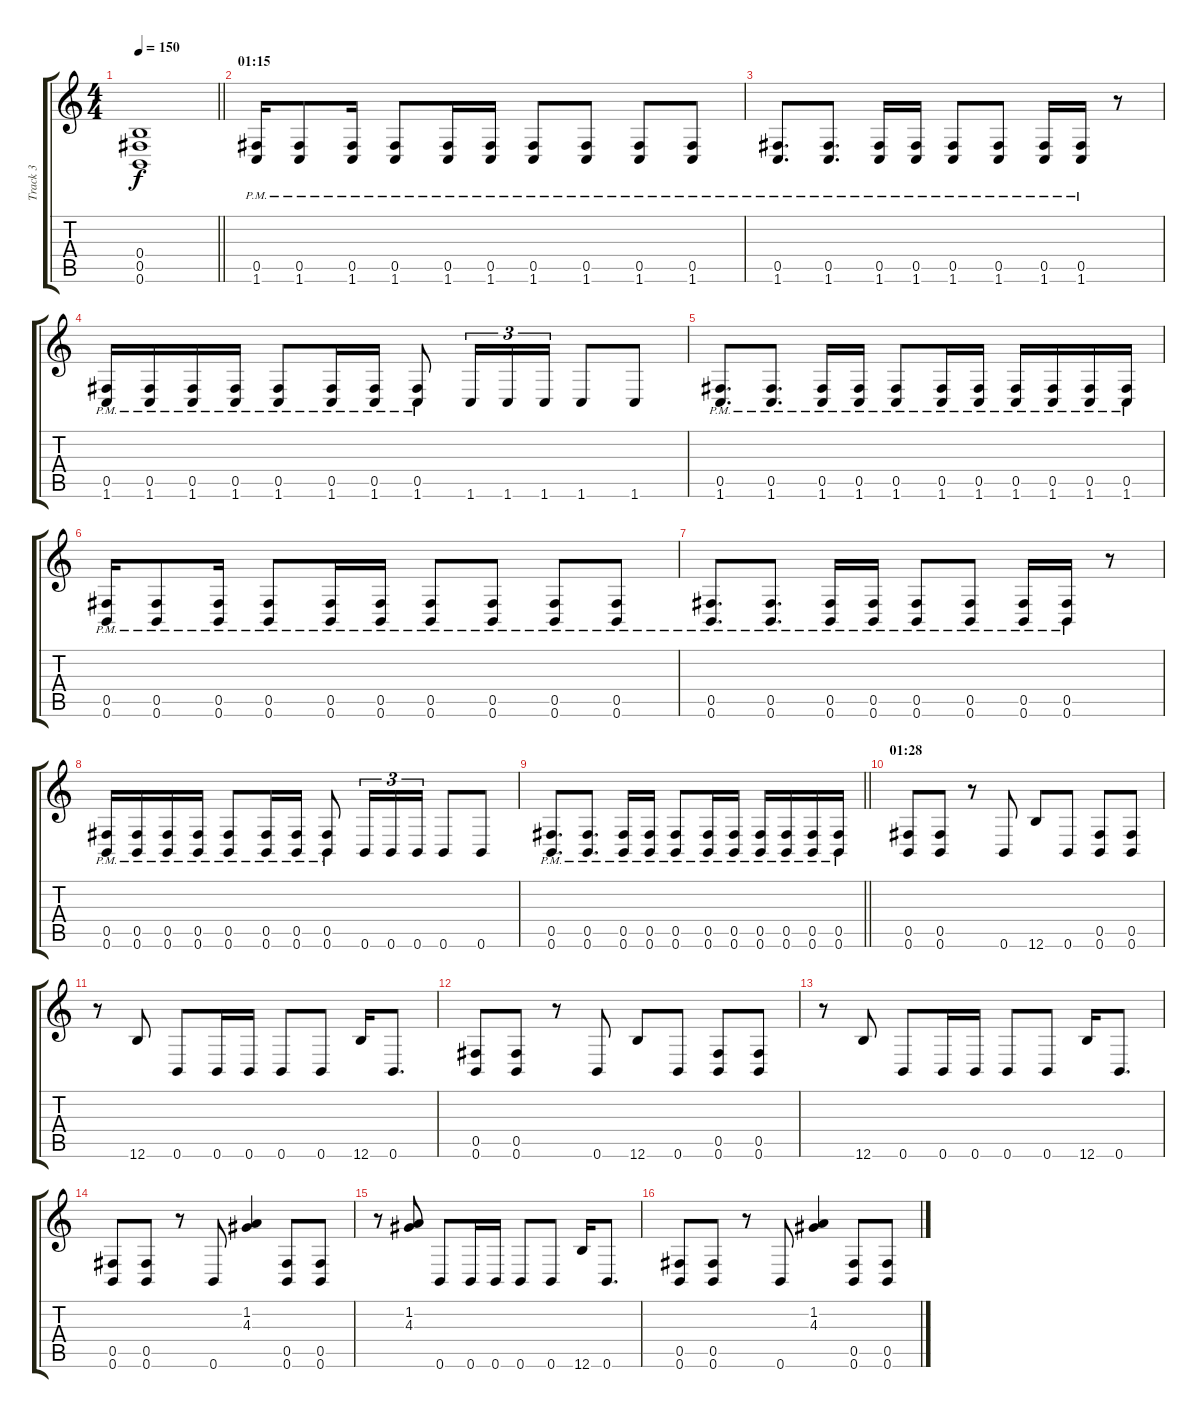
\track ("Track 3" "Track 3") {instrument overdrivenguitar}
\staff {score tabs}
\tuning (Db4 Ab3 E3 B2 Gb2 B1) {hide}
\ts (4 4)
\tempo 150
\clef g2
\barLineRight lightlight
\ks c
(0.4{t} 0.5{t} 0.6{t}).1{dy f} |
\section ("" "01:15")
(0.5{pm} 1.6{pm}).16 (0.5{pm} 1.6{pm}).8 (0.5{pm} 1.6{pm}).16 (0.5{pm} 1.6{pm}).8 (0.5{pm} 1.6{pm}).16 (0.5{pm} 1.6{pm}).16 (0.5{pm} 1.6{pm}).8 (0.5{pm} 1.6{pm}).8 (0.5{pm} 1.6{pm}).8 (0.5{pm} 1.6{pm}).8 |
(0.5{pm} 1.6{pm}).8{d} (0.5{pm} 1.6{pm}).8{d} (0.5{pm} 1.6{pm}).16 (0.5{pm} 1.6{pm}).16 (0.5{pm} 1.6{pm}).8 (0.5{pm} 1.6{pm}).8 (0.5{pm} 1.6{pm}).16 (0.5{pm} 1.6{pm}).16 r.8 |
(0.5{pm} 1.6{pm}).16 (0.5{pm} 1.6{pm}).16 (0.5{pm} 1.6{pm}).16 (0.5{pm} 1.6{pm}).16 (0.5{pm} 1.6{pm}).8 (0.5{pm} 1.6{pm}).16 (0.5{pm} 1.6{pm}).16 (0.5{pm} 1.6{pm}).8 1.6.16{tu (3 2)} 1.6.16{tu (3 2)} 1.6.16{tu (3 2)} 1.6.8 1.6.8 |
(0.5{pm} 1.6{pm}).8{d} (0.5{pm} 1.6{pm}).8{d} (0.5{pm} 1.6{pm}).16 (0.5{pm} 1.6{pm}).16 (0.5{pm} 1.6{pm}).8 (0.5{pm} 1.6{pm}).16 (0.5{pm} 1.6{pm}).16 (0.5{pm} 1.6{pm}).16 (0.5{pm} 1.6{pm}).16 (0.5{pm} 1.6{pm}).16 (0.5{pm} 1.6{pm}).16 |
(0.5{pm} 0.6{pm}).16 (0.5{pm} 0.6{pm}).8 (0.5{pm} 0.6{pm}).16 (0.5{pm} 0.6{pm}).8 (0.5{pm} 0.6{pm}).16 (0.5{pm} 0.6{pm}).16 (0.5{pm} 0.6{pm}).8 (0.5{pm} 0.6{pm}).8 (0.5{pm} 0.6{pm}).8 (0.5{pm} 0.6{pm}).8 |
(0.5{pm} 0.6{pm}).8{d} (0.5{pm} 0.6{pm}).8{d} (0.5{pm} 0.6{pm}).16 (0.5{pm} 0.6{pm}).16 (0.5{pm} 0.6{pm}).8 (0.5{pm} 0.6{pm}).8 (0.5{pm} 0.6{pm}).16 (0.5{pm} 0.6{pm}).16 r.8 |
(0.5{pm} 0.6{pm}).16 (0.5{pm} 0.6{pm}).16 (0.5{pm} 0.6{pm}).16 (0.5{pm} 0.6{pm}).16 (0.5{pm} 0.6{pm}).8 (0.5{pm} 0.6{pm}).16 (0.5{pm} 0.6{pm}).16 (0.5{pm} 0.6{pm}).8 0.6.16{tu (3 2)} 0.6.16{tu (3 2)} 0.6.16{tu (3 2)} 0.6.8 0.6.8 |
\barLineRight lightlight
(0.5{pm} 0.6{pm}).8{d} (0.5{pm} 0.6{pm}).8{d} (0.5{pm} 0.6{pm}).16 (0.5{pm} 0.6{pm}).16 (0.5{pm} 0.6{pm}).8 (0.5{pm} 0.6{pm}).16 (0.5{pm} 0.6{pm}).16 (0.5{pm} 0.6{pm}).16 (0.5{pm} 0.6{pm}).16 (0.5{pm} 0.6{pm}).16 (0.5{pm} 0.6{pm}).16 |
\section ("" "01:28")
(0.5 0.6).8 (0.5 0.6).8 r.8 0.6.8 12.6.8 0.6.8 (0.5 0.6).8 (0.5 0.6).8 |
r.8 12.6.8 0.6.8 0.6.16 0.6.16 0.6.8 0.6.8 12.6.16 0.6.8{d} |
(0.5 0.6).8 (0.5 0.6).8 r.8 0.6.8 12.6.8 0.6.8 (0.5 0.6).8 (0.5 0.6).8 |
r.8 12.6.8 0.6.8 0.6.16 0.6.16 0.6.8 0.6.8 12.6.16 0.6.8{d} |
(0.5 0.6).8 (0.5 0.6).8 r.8 0.6.8 (1.2 4.3).4 (0.5 0.6).8 (0.5 0.6).8 |
r.8 (1.2 4.3).8 0.6.8 0.6.16 0.6.16 0.6.8 0.6.8 12.6.16 0.6.8{d} |
(0.5 0.6).8 (0.5 0.6).8 r.8 0.6.8 (1.2 4.3).4 (0.5 0.6).8 (0.5 0.6).8
